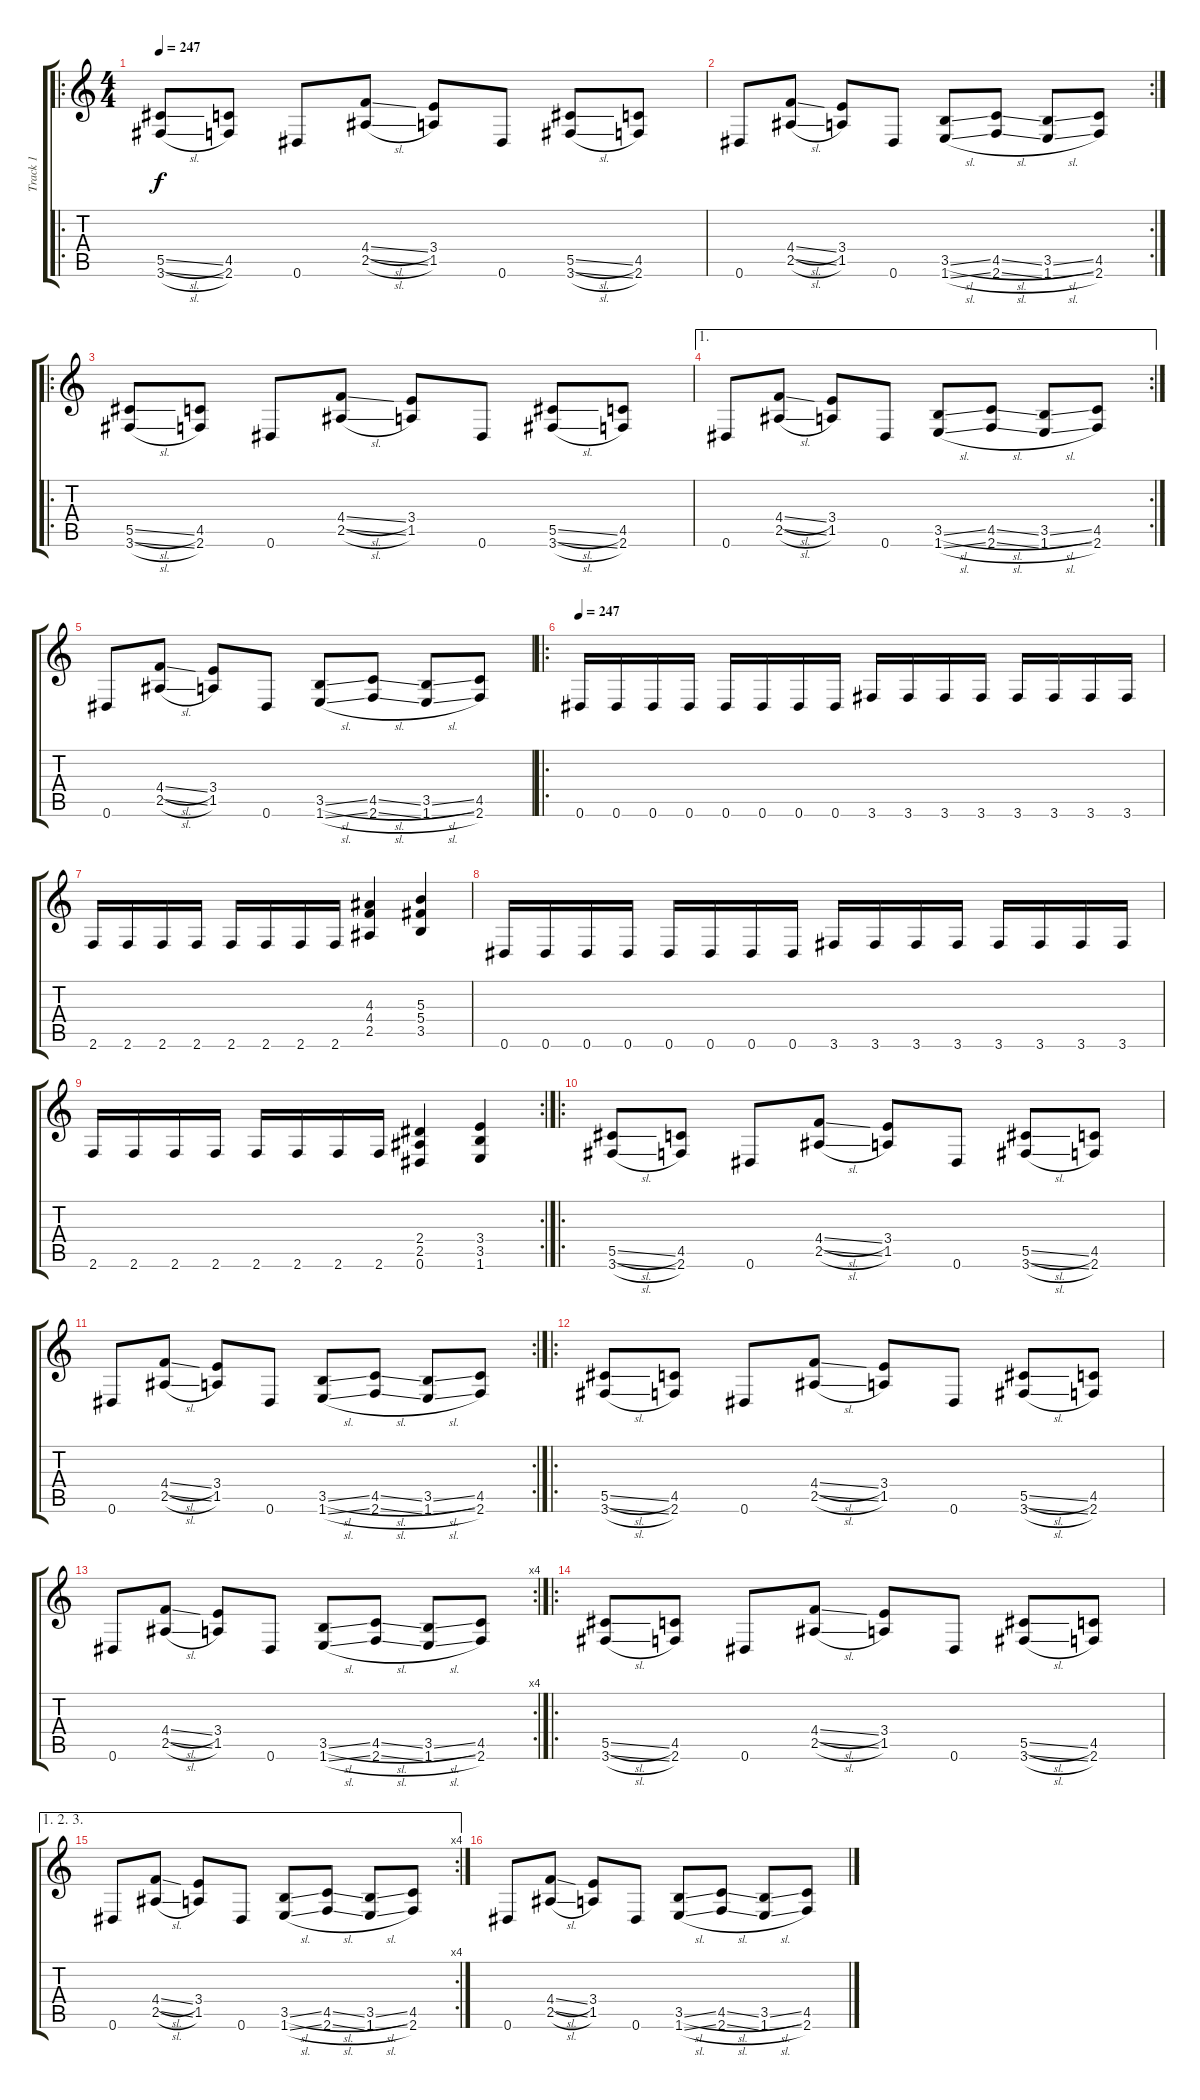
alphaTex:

\track ("Track 1" "Track 1") {instrument distortionguitar}
\staff {score tabs}
\tuning (Eb4 Bb3 Gb3 Db3 Ab2 Eb2) {hide}
\ro
\ts (4 4)
\tempo 247
\clef g2
\ks c
(5.5{sl} 3.6{sl}).8{dy f} (4.5 2.6).8 0.6.8 (4.4{sl} 2.5{sl}).8 (3.4 1.5).8 0.6.8 (5.5{sl} 3.6{sl}).8 (4.5 2.6).8 |
\rc 2
0.6.8 (4.4{sl} 2.5{sl}).8 (3.4 1.5).8 0.6.8 (3.5{sl} 1.6{sl}).8 (4.5{sl} 2.6{sl}).8 (3.5{sl} 1.6{sl}).8 (4.5 2.6).8 |
\ro
(5.5{sl} 3.6{sl}).8 (4.5 2.6).8 0.6.8 (4.4{sl} 2.5{sl}).8 (3.4 1.5).8 0.6.8 (5.5{sl} 3.6{sl}).8 (4.5 2.6).8 |
\ae 1
\rc 2
0.6.8 (4.4{sl} 2.5{sl}).8 (3.4 1.5).8 0.6.8 (3.5{sl} 1.6{sl}).8 (4.5{sl} 2.6{sl}).8 (3.5{sl} 1.6{sl}).8 (4.5 2.6).8 |
0.6.8 (4.4{sl} 2.5{sl}).8 (3.4 1.5).8 0.6.8 (3.5{sl} 1.6{sl}).8 (4.5{sl} 2.6{sl}).8 (3.5{sl} 1.6{sl}).8 (4.5 2.6).8 |
\ro
\tempo 247
0.6.16 0.6.16 0.6.16 0.6.16 0.6.16 0.6.16 0.6.16 0.6.16 3.6.16 3.6.16 3.6.16 3.6.16 3.6.16 3.6.16 3.6.16 3.6.16 |
2.6.16 2.6.16 2.6.16 2.6.16 2.6.16 2.6.16 2.6.16 2.6.16 (4.3 4.4 2.5).4 (5.3 5.4 3.5).4 |
0.6.16 0.6.16 0.6.16 0.6.16 0.6.16 0.6.16 0.6.16 0.6.16 3.6.16 3.6.16 3.6.16 3.6.16 3.6.16 3.6.16 3.6.16 3.6.16 |
\rc 2
2.6.16 2.6.16 2.6.16 2.6.16 2.6.16 2.6.16 2.6.16 2.6.16 (2.4 2.5 0.6).4 (3.4 3.5 1.6).4 |
\ro
(5.5{sl} 3.6{sl}).8 (4.5 2.6).8 0.6.8 (4.4{sl} 2.5{sl}).8 (3.4 1.5).8 0.6.8 (5.5{sl} 3.6{sl}).8 (4.5 2.6).8 |
\rc 2
0.6.8 (4.4{sl} 2.5{sl}).8 (3.4 1.5).8 0.6.8 (3.5{sl} 1.6{sl}).8 (4.5{sl} 2.6{sl}).8 (3.5{sl} 1.6{sl}).8 (4.5 2.6).8 |
\ro
(5.5{sl} 3.6{sl}).8 (4.5 2.6).8 0.6.8 (4.4{sl} 2.5{sl}).8 (3.4 1.5).8 0.6.8 (5.5{sl} 3.6{sl}).8 (4.5 2.6).8 |
\rc 4
0.6.8 (4.4{sl} 2.5{sl}).8 (3.4 1.5).8 0.6.8 (3.5{sl} 1.6{sl}).8 (4.5{sl} 2.6{sl}).8 (3.5{sl} 1.6{sl}).8 (4.5 2.6).8 |
\ro
(5.5{sl} 3.6{sl}).8 (4.5 2.6).8 0.6.8 (4.4{sl} 2.5{sl}).8 (3.4 1.5).8 0.6.8 (5.5{sl} 3.6{sl}).8 (4.5 2.6).8 |
\ae (1 2 3)
\rc 4
0.6.8 (4.4{sl} 2.5{sl}).8 (3.4 1.5).8 0.6.8 (3.5{sl} 1.6{sl}).8 (4.5{sl} 2.6{sl}).8 (3.5{sl} 1.6{sl}).8 (4.5 2.6).8 |
0.6.8 (4.4{sl} 2.5{sl}).8 (3.4 1.5).8 0.6.8 (3.5{sl} 1.6{sl}).8 (4.5{sl} 2.6{sl}).8 (3.5{sl} 1.6{sl}).8 (4.5 2.6).8
